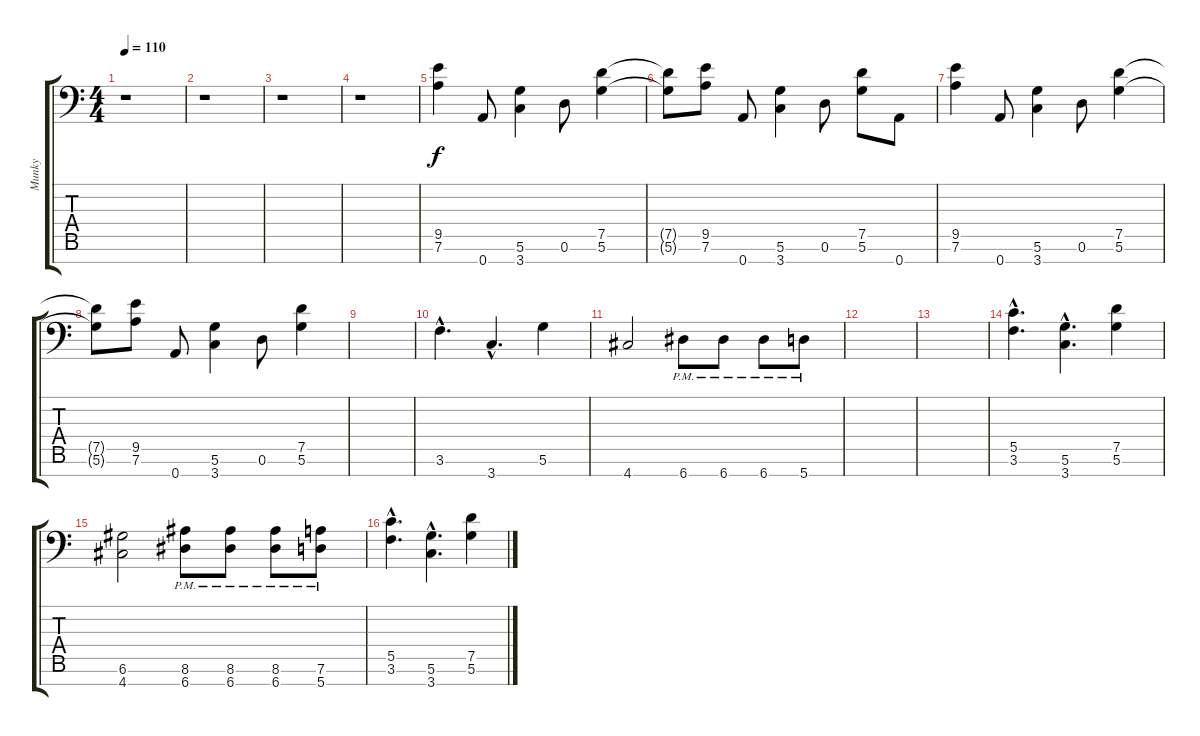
\track ("Munky" "Munky") {instrument distortionguitar}
\staff {score tabs}
\tuning (D4 A3 F3 C3 G2 D2 A1) {hide}
\ts (4 4)
\tempo 110
\clef f4
\ks c
r.1{dy f instrument distortionguitar} |
r.1 |
r.1 |
r.1 |
(9.5 7.6).4 0.7.8 (5.6 3.7).4 0.6.8 (7.5 5.6).4 |
(7.5{t} 5.6{t}).8 (9.5 7.6).8 0.7.8 (5.6 3.7).4 0.6.8 (7.5 5.6).8 0.7.8 |
(9.5 7.6).4 0.7.8 (5.6 3.7).4 0.6.8 (7.5 5.6).4 |
(7.5{t} 5.6{t}).8 (9.5 7.6).8 0.7.8 (5.6 3.7).4 0.6.8 (7.5 5.6).4 |
|
3.6{hac}.4{d} 3.7{hac}.4{d} 5.6.4 |
4.7.2 6.7{pm}.8 6.7{pm}.8 6.7{pm}.8 5.7{pm}.8 |
|
|
(5.5{hac} 3.6{hac}).4{d} (5.6{hac} 3.7{hac}).4{d} (7.5 5.6).4 |
(6.6 4.7).2 (8.6{pm} 6.7).8 (8.6{pm} 6.7).8 (8.6{pm} 6.7).8 (7.6{pm} 5.7).8 |
(5.5{hac} 3.6{hac}).4{d} (5.6{hac} 3.7{hac}).4{d} (7.5 5.6).4
